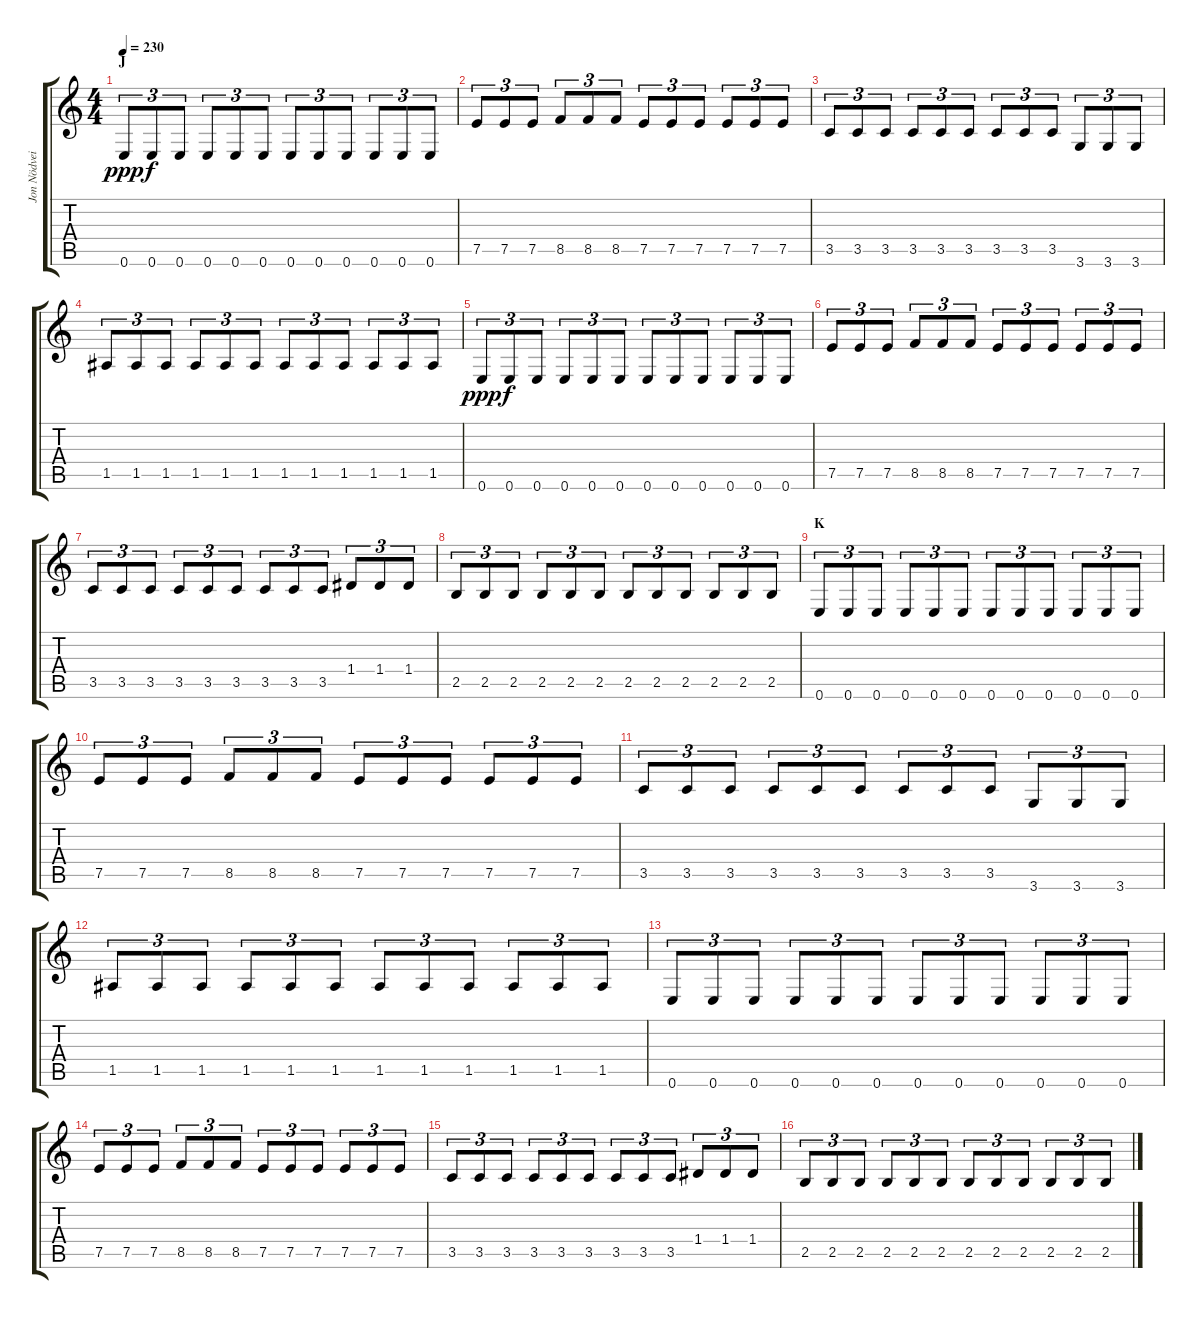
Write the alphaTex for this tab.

\track ("Jon Nödveidt" "Jon Nödvei") {instrument distortionguitar}
\staff {score tabs}
\tuning (E4 B3 G3 D3 A2 E2) {hide}
\ts (4 4)
\section ("" "J")
\tempo 230
\clef g2
\ks c
0.6.8{tu (3 2) dy ppp} 0.6.8{tu (3 2) dy f} 0.6.8{tu (3 2)} 0.6.8{tu (3 2)} 0.6.8{tu (3 2)} 0.6.8{tu (3 2)} 0.6.8{tu (3 2)} 0.6.8{tu (3 2)} 0.6.8{tu (3 2)} 0.6.8{tu (3 2)} 0.6.8{tu (3 2)} 0.6.8{tu (3 2)} |
7.5.8{tu (3 2)} 7.5.8{tu (3 2)} 7.5.8{tu (3 2)} 8.5.8{tu (3 2)} 8.5.8{tu (3 2)} 8.5.8{tu (3 2)} 7.5.8{tu (3 2)} 7.5.8{tu (3 2)} 7.5.8{tu (3 2)} 7.5.8{tu (3 2)} 7.5.8{tu (3 2)} 7.5.8{tu (3 2)} |
3.5.8{tu (3 2)} 3.5.8{tu (3 2)} 3.5.8{tu (3 2)} 3.5.8{tu (3 2)} 3.5.8{tu (3 2)} 3.5.8{tu (3 2)} 3.5.8{tu (3 2)} 3.5.8{tu (3 2)} 3.5.8{tu (3 2)} 3.6.8{tu (3 2)} 3.6.8{tu (3 2)} 3.6.8{tu (3 2)} |
1.5.8{tu (3 2)} 1.5.8{tu (3 2)} 1.5.8{tu (3 2)} 1.5.8{tu (3 2)} 1.5.8{tu (3 2)} 1.5.8{tu (3 2)} 1.5.8{tu (3 2)} 1.5.8{tu (3 2)} 1.5.8{tu (3 2)} 1.5.8{tu (3 2)} 1.5.8{tu (3 2)} 1.5.8{tu (3 2)} |
0.6.8{tu (3 2) dy ppp} 0.6.8{tu (3 2) dy f} 0.6.8{tu (3 2)} 0.6.8{tu (3 2)} 0.6.8{tu (3 2)} 0.6.8{tu (3 2)} 0.6.8{tu (3 2)} 0.6.8{tu (3 2)} 0.6.8{tu (3 2)} 0.6.8{tu (3 2)} 0.6.8{tu (3 2)} 0.6.8{tu (3 2)} |
7.5.8{tu (3 2)} 7.5.8{tu (3 2)} 7.5.8{tu (3 2)} 8.5.8{tu (3 2)} 8.5.8{tu (3 2)} 8.5.8{tu (3 2)} 7.5.8{tu (3 2)} 7.5.8{tu (3 2)} 7.5.8{tu (3 2)} 7.5.8{tu (3 2)} 7.5.8{tu (3 2)} 7.5.8{tu (3 2)} |
3.5.8{tu (3 2)} 3.5.8{tu (3 2)} 3.5.8{tu (3 2)} 3.5.8{tu (3 2)} 3.5.8{tu (3 2)} 3.5.8{tu (3 2)} 3.5.8{tu (3 2)} 3.5.8{tu (3 2)} 3.5.8{tu (3 2)} 1.4.8{tu (3 2)} 1.4.8{tu (3 2)} 1.4.8{tu (3 2)} |
2.5.8{tu (3 2)} 2.5.8{tu (3 2)} 2.5.8{tu (3 2)} 2.5.8{tu (3 2)} 2.5.8{tu (3 2)} 2.5.8{tu (3 2)} 2.5.8{tu (3 2)} 2.5.8{tu (3 2)} 2.5.8{tu (3 2)} 2.5.8{tu (3 2)} 2.5.8{tu (3 2)} 2.5.8{tu (3 2)} |
\section ("" "K")
0.6.8{tu (3 2)} 0.6.8{tu (3 2)} 0.6.8{tu (3 2)} 0.6.8{tu (3 2)} 0.6.8{tu (3 2)} 0.6.8{tu (3 2)} 0.6.8{tu (3 2)} 0.6.8{tu (3 2)} 0.6.8{tu (3 2)} 0.6.8{tu (3 2)} 0.6.8{tu (3 2)} 0.6.8{tu (3 2)} |
7.5.8{tu (3 2)} 7.5.8{tu (3 2)} 7.5.8{tu (3 2)} 8.5.8{tu (3 2)} 8.5.8{tu (3 2)} 8.5.8{tu (3 2)} 7.5.8{tu (3 2)} 7.5.8{tu (3 2)} 7.5.8{tu (3 2)} 7.5.8{tu (3 2)} 7.5.8{tu (3 2)} 7.5.8{tu (3 2)} |
3.5.8{tu (3 2)} 3.5.8{tu (3 2)} 3.5.8{tu (3 2)} 3.5.8{tu (3 2)} 3.5.8{tu (3 2)} 3.5.8{tu (3 2)} 3.5.8{tu (3 2)} 3.5.8{tu (3 2)} 3.5.8{tu (3 2)} 3.6.8{tu (3 2)} 3.6.8{tu (3 2)} 3.6.8{tu (3 2)} |
1.5.8{tu (3 2)} 1.5.8{tu (3 2)} 1.5.8{tu (3 2)} 1.5.8{tu (3 2)} 1.5.8{tu (3 2)} 1.5.8{tu (3 2)} 1.5.8{tu (3 2)} 1.5.8{tu (3 2)} 1.5.8{tu (3 2)} 1.5.8{tu (3 2)} 1.5.8{tu (3 2)} 1.5.8{tu (3 2)} |
0.6.8{tu (3 2)} 0.6.8{tu (3 2)} 0.6.8{tu (3 2)} 0.6.8{tu (3 2)} 0.6.8{tu (3 2)} 0.6.8{tu (3 2)} 0.6.8{tu (3 2)} 0.6.8{tu (3 2)} 0.6.8{tu (3 2)} 0.6.8{tu (3 2)} 0.6.8{tu (3 2)} 0.6.8{tu (3 2)} |
7.5.8{tu (3 2)} 7.5.8{tu (3 2)} 7.5.8{tu (3 2)} 8.5.8{tu (3 2)} 8.5.8{tu (3 2)} 8.5.8{tu (3 2)} 7.5.8{tu (3 2)} 7.5.8{tu (3 2)} 7.5.8{tu (3 2)} 7.5.8{tu (3 2)} 7.5.8{tu (3 2)} 7.5.8{tu (3 2)} |
3.5.8{tu (3 2)} 3.5.8{tu (3 2)} 3.5.8{tu (3 2)} 3.5.8{tu (3 2)} 3.5.8{tu (3 2)} 3.5.8{tu (3 2)} 3.5.8{tu (3 2)} 3.5.8{tu (3 2)} 3.5.8{tu (3 2)} 1.4.8{tu (3 2)} 1.4.8{tu (3 2)} 1.4.8{tu (3 2)} |
2.5.8{tu (3 2)} 2.5.8{tu (3 2)} 2.5.8{tu (3 2)} 2.5.8{tu (3 2)} 2.5.8{tu (3 2)} 2.5.8{tu (3 2)} 2.5.8{tu (3 2)} 2.5.8{tu (3 2)} 2.5.8{tu (3 2)} 2.5.8{tu (3 2)} 2.5.8{tu (3 2)} 2.5.8{tu (3 2)}
